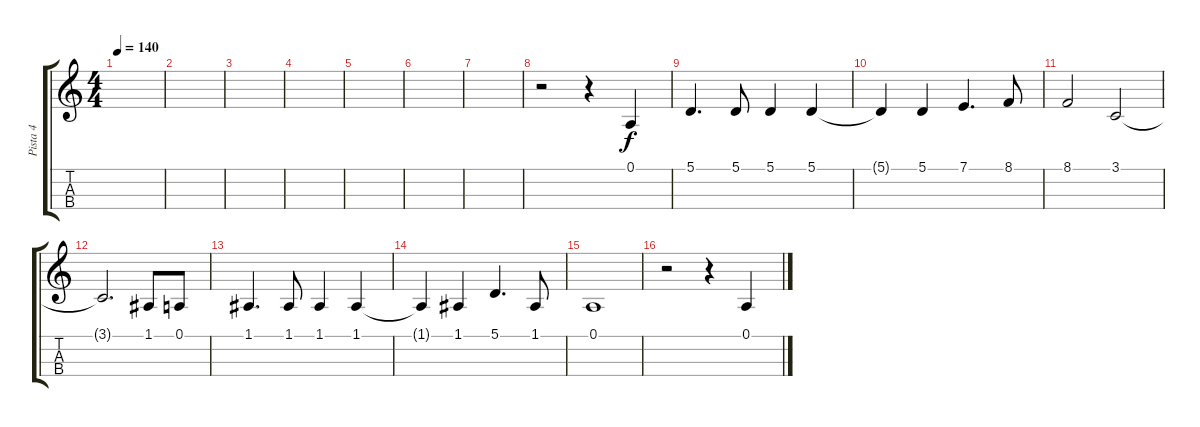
\track ("Pista 4" "Pista 4") {instrument cello}
\staff {score tabs}
\tuning (A3 D3 G2 C2) {hide}
\ts (4 4)
\tempo 140
\clef g2
\ks c
|
|
|
|
|
|
|
r.2 r.4 0.1.4 |
5.1.4{d} 5.1.8 5.1.4 5.1.4 |
5.1{t}.4 5.1.4 7.1.4{d} 8.1.8 |
8.1.2 3.1.2 |
3.1{t}.2{d} 1.1.8 0.1.8 |
1.1.4{d} 1.1.8 1.1.4 1.1.4 |
1.1{t}.4 1.1.4 5.1.4{d} 1.1.8 |
0.1.1 |
r.2 r.4 0.1.4
